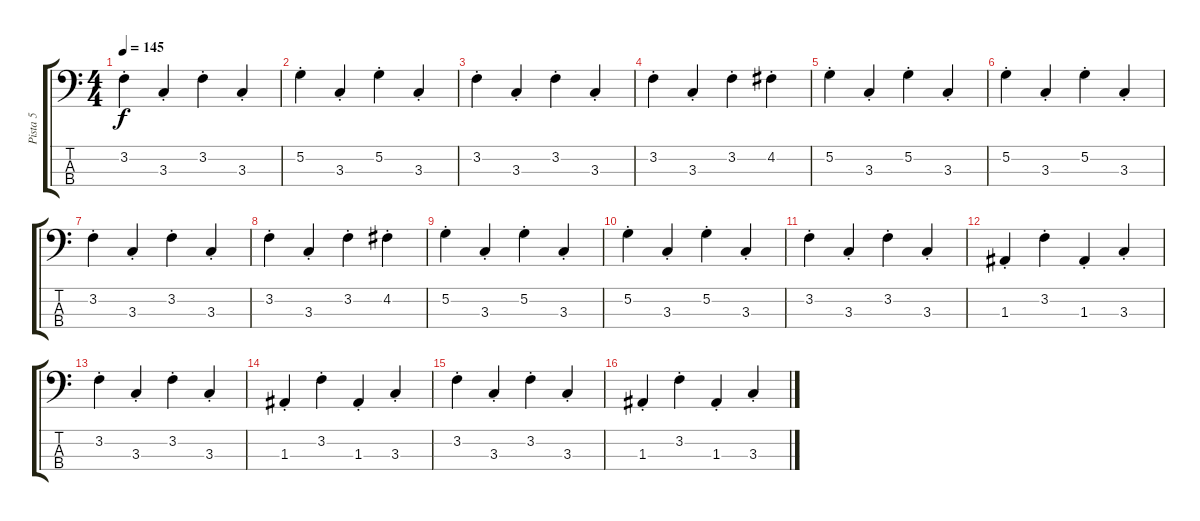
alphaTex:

\track ("Pista 5" "Pista 5") {instrument electricbassfinger}
\staff {score tabs}
\tuning (G2 D2 A1 E1) {hide}
\ts (4 4)
\tempo 145
\clef f4
\ks c
3.2{st}.4{dy f} 3.3{st}.4 3.2{st}.4 3.3{st}.4 |
5.2{st}.4 3.3{st}.4 5.2{st}.4 3.3{st}.4 |
3.2{st}.4 3.3{st}.4 3.2{st}.4 3.3{st}.4 |
3.2{st}.4 3.3{st}.4 3.2{st}.4 4.2{st}.4 |
5.2{st}.4 3.3{st}.4 5.2{st}.4 3.3{st}.4 |
5.2{st}.4 3.3{st}.4 5.2{st}.4 3.3{st}.4 |
3.2{st}.4 3.3{st}.4 3.2{st}.4 3.3{st}.4 |
3.2{st}.4 3.3{st}.4 3.2{st}.4 4.2{st}.4 |
5.2{st}.4 3.3{st}.4 5.2{st}.4 3.3{st}.4 |
5.2{st}.4 3.3{st}.4 5.2{st}.4 3.3{st}.4 |
3.2{st}.4 3.3{st}.4 3.2{st}.4 3.3{st}.4 |
1.3{st}.4 3.2{st}.4 1.3{st}.4 3.3{st}.4 |
3.2{st}.4 3.3{st}.4 3.2{st}.4 3.3{st}.4 |
1.3{st}.4 3.2{st}.4 1.3{st}.4 3.3{st}.4 |
3.2{st}.4 3.3{st}.4 3.2{st}.4 3.3{st}.4 |
1.3{st}.4 3.2{st}.4 1.3{st}.4 3.3{st}.4
